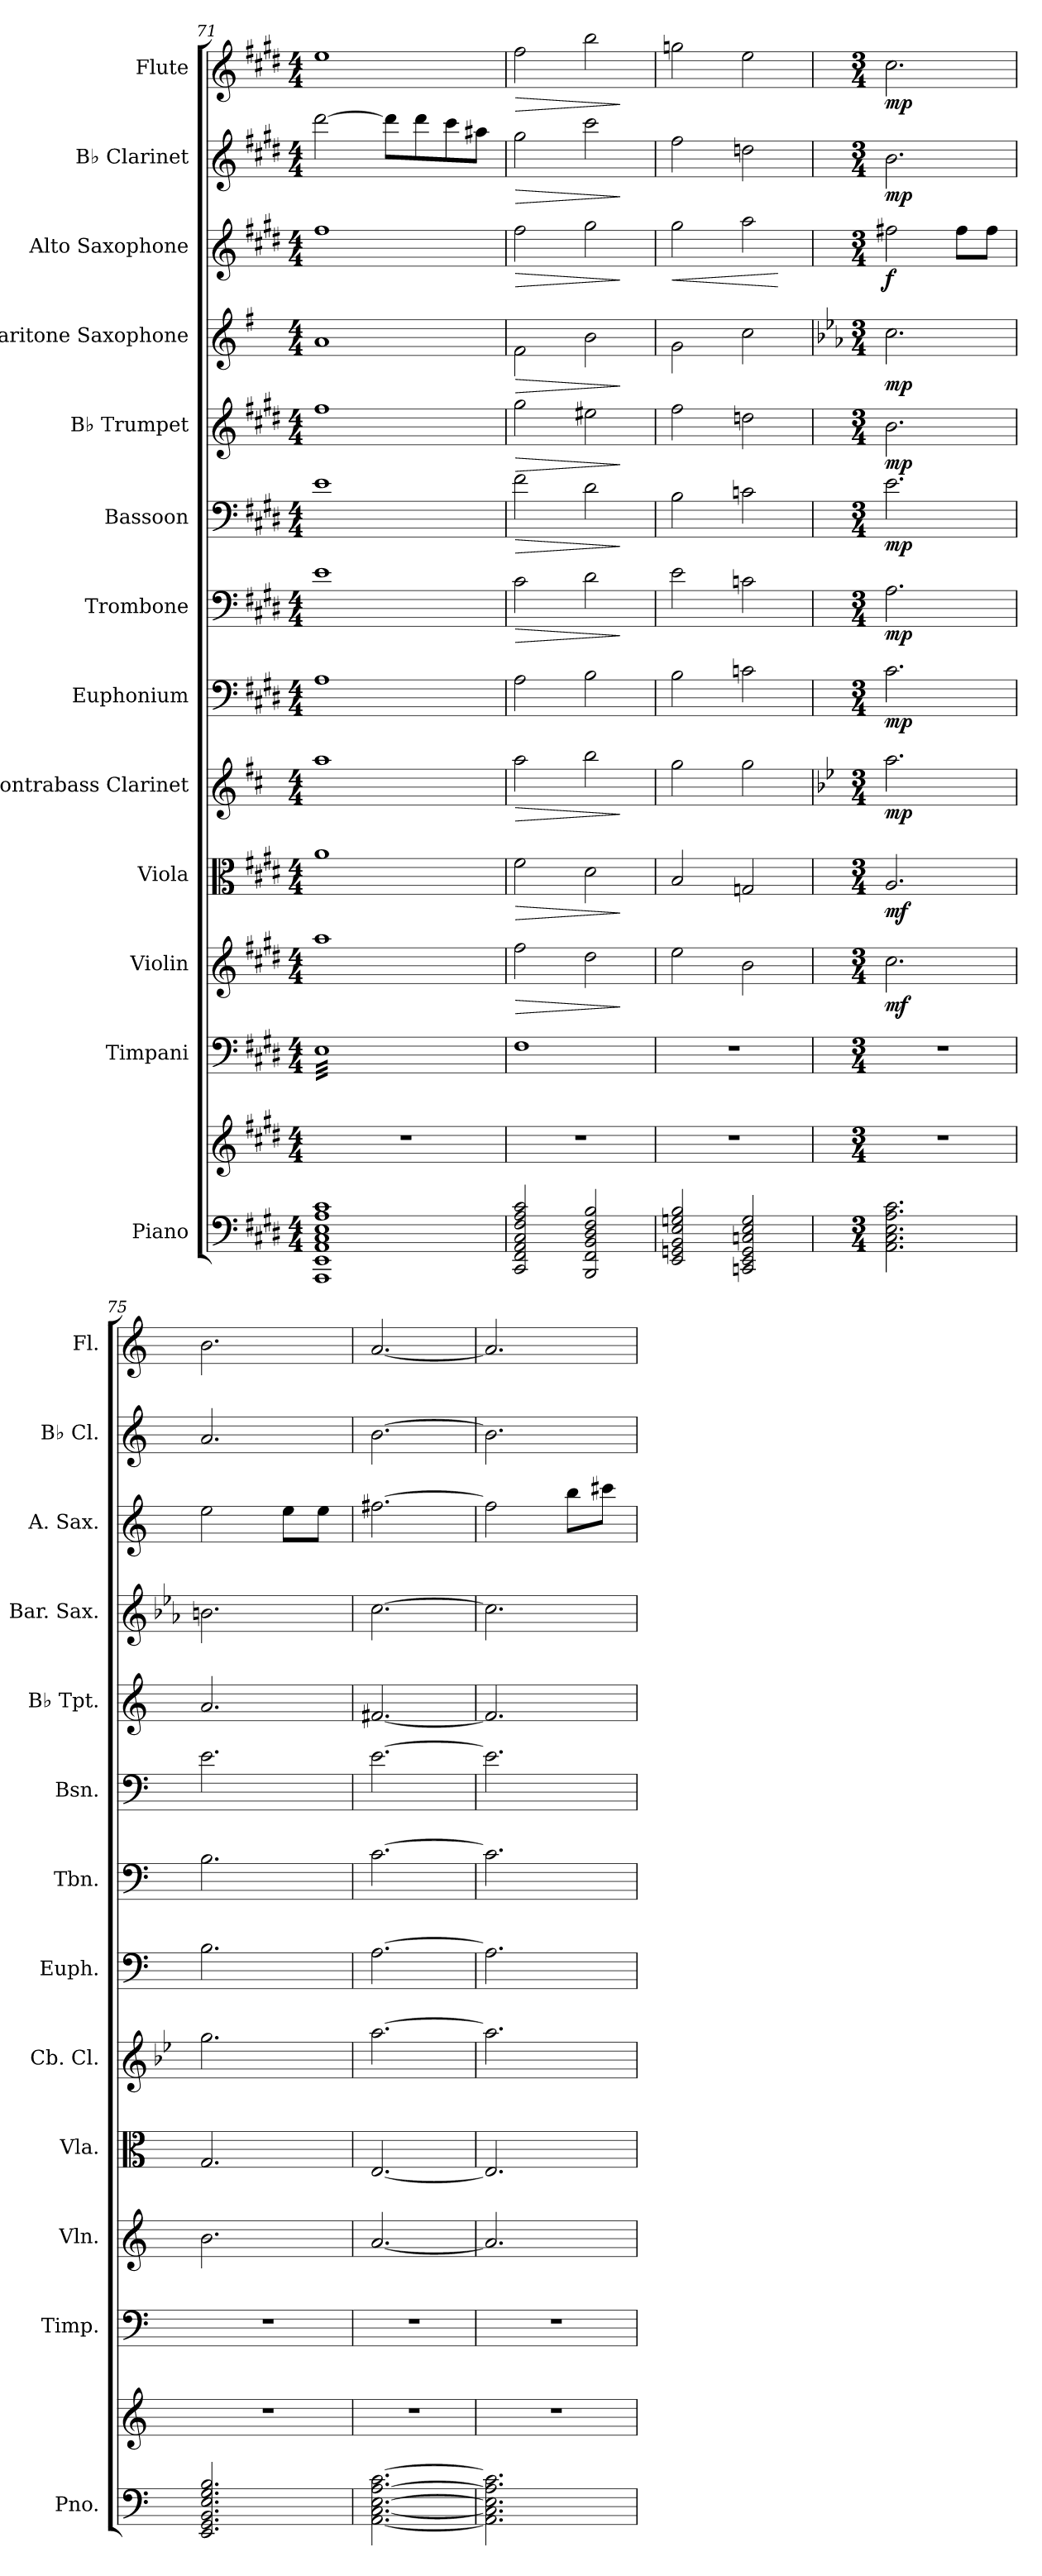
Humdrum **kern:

**kern	**kern	**kern	**kern	**dynam	**kern	**dynam	**kern	**dynam	**kern	**dynam	**kern	**dynam	**kern	**dynam	**kern	**dynam	**kern	**dynam	**kern	**dynam	**kern	**dynam	**kern	**dynam
*part13	*part13	*part12	*part11	*part11	*part10	*part10	*part9	*part9	*part8	*part8	*part7	*part7	*part6	*part6	*part5	*part5	*part4	*part4	*part3	*part3	*part2	*part2	*part1	*part1
*staff14	*staff13	*staff12	*staff11	*staff11	*staff10	*staff10	*staff9	*staff9	*staff8	*staff8	*staff7	*staff7	*staff6	*staff6	*staff5	*staff5	*staff4	*staff4	*staff3	*staff3	*staff2	*staff2	*staff1	*staff1
*I"Piano	*	*I"Timpani	*I"Violin	*	*I"Viola	*	*I"Contrabass Clarinet	*	*I"Euphonium	*	*I"Trombone	*	*I"Bassoon	*	*I"B♭ Trumpet	*	*I"Baritone Saxophone	*	*I"Alto Saxophone	*	*I"B♭ Clarinet	*	*I"Flute	*
*I'Pno.	*	*I'Timp.	*I'Vln.	*	*I'Vla.	*	*I'Cb. Cl.	*	*I'Euph.	*	*I'Tbn.	*	*I'Bsn.	*	*I'B♭ Tpt.	*	*I'Bar. Sax.	*	*I'A. Sax.	*	*I'B♭ Cl.	*	*I'Fl.	*
*clefF4	*clefG2	*clefF4	*clefG2	*	*clefC3	*	*clefG2	*	*clefF4	*	*clefF4	*	*clefF4	*	*clefG2	*	*clefG2	*	*clefG2	*	*clefG2	*	*clefG2	*
*	*	*	*	*	*	*	*ITrd15c26	*	*	*	*	*	*	*	*ITrd1c2	*	*ITrd12c21	*	*ITrd5c9	*	*ITrd1c2	*	*	*
*k[f#c#g#d#]	*k[f#c#g#d#]	*k[f#c#g#d#]	*k[f#c#g#d#]	*	*k[f#c#g#d#]	*	*k[f#c#]	*	*k[f#c#g#d#]	*	*k[f#c#g#d#]	*	*k[f#c#g#d#]	*	*k[f#c#]	*	*k[f#]	*	*k[f#]	*	*k[f#c#]	*	*k[f#c#g#d#]	*
*M4/4	*M4/4	*M4/4	*M4/4	*	*M4/4	*	*M4/4	*	*M4/4	*	*M4/4	*	*M4/4	*	*M4/4	*	*M4/4	*	*M4/4	*	*M4/4	*	*M4/4	*
=71	=71	=71	=71	=71	=71	=71	=71	=71	=71	=71	=71	=71	=71	=71	=71	=71	=71	=71	=71	=71	=71	=71	=71	=71
*	*	*tremolo	*	*	*	*	*	*	*	*	*	*	*	*	*	*	*	*	*	*	*	*	*	*
1AAA 1EE 1AA 1C# 1E 1A 1c#	1r	32ELLL	1aa	.	1a	.	1A	.	1A	.	1e	.	1e	.	1ee	.	1A	.	1a	.	[2ccc#\	.	1ee	.
.	.	32E	.	.	.	.	.	.	.	.	.	.	.	.	.	.	.	.	.	.	.	.	.	.
.	.	32E	.	.	.	.	.	.	.	.	.	.	.	.	.	.	.	.	.	.	.	.	.	.
.	.	32E	.	.	.	.	.	.	.	.	.	.	.	.	.	.	.	.	.	.	.	.	.	.
.	.	32E	.	.	.	.	.	.	.	.	.	.	.	.	.	.	.	.	.	.	.	.	.	.
.	.	32E	.	.	.	.	.	.	.	.	.	.	.	.	.	.	.	.	.	.	.	.	.	.
.	.	32E	.	.	.	.	.	.	.	.	.	.	.	.	.	.	.	.	.	.	.	.	.	.
.	.	32E	.	.	.	.	.	.	.	.	.	.	.	.	.	.	.	.	.	.	.	.	.	.
.	.	32E	.	.	.	.	.	.	.	.	.	.	.	.	.	.	.	.	.	.	.	.	.	.
.	.	32E	.	.	.	.	.	.	.	.	.	.	.	.	.	.	.	.	.	.	.	.	.	.
.	.	32E	.	.	.	.	.	.	.	.	.	.	.	.	.	.	.	.	.	.	.	.	.	.
.	.	32E	.	.	.	.	.	.	.	.	.	.	.	.	.	.	.	.	.	.	.	.	.	.
.	.	32E	.	.	.	.	.	.	.	.	.	.	.	.	.	.	.	.	.	.	.	.	.	.
.	.	32E	.	.	.	.	.	.	.	.	.	.	.	.	.	.	.	.	.	.	.	.	.	.
.	.	32E	.	.	.	.	.	.	.	.	.	.	.	.	.	.	.	.	.	.	.	.	.	.
.	.	32E	.	.	.	.	.	.	.	.	.	.	.	.	.	.	.	.	.	.	.	.	.	.
.	.	32E	.	.	.	.	.	.	.	.	.	.	.	.	.	.	.	.	.	.	8ccc#\L]	.	.	.
.	.	32E	.	.	.	.	.	.	.	.	.	.	.	.	.	.	.	.	.	.	.	.	.	.
.	.	32E	.	.	.	.	.	.	.	.	.	.	.	.	.	.	.	.	.	.	.	.	.	.
.	.	32E	.	.	.	.	.	.	.	.	.	.	.	.	.	.	.	.	.	.	.	.	.	.
.	.	32E	.	.	.	.	.	.	.	.	.	.	.	.	.	.	.	.	.	.	8ccc#\	.	.	.
.	.	32E	.	.	.	.	.	.	.	.	.	.	.	.	.	.	.	.	.	.	.	.	.	.
.	.	32E	.	.	.	.	.	.	.	.	.	.	.	.	.	.	.	.	.	.	.	.	.	.
.	.	32E	.	.	.	.	.	.	.	.	.	.	.	.	.	.	.	.	.	.	.	.	.	.
.	.	32E	.	.	.	.	.	.	.	.	.	.	.	.	.	.	.	.	.	.	8bb\	.	.	.
.	.	32E	.	.	.	.	.	.	.	.	.	.	.	.	.	.	.	.	.	.	.	.	.	.
.	.	32E	.	.	.	.	.	.	.	.	.	.	.	.	.	.	.	.	.	.	.	.	.	.
.	.	32E	.	.	.	.	.	.	.	.	.	.	.	.	.	.	.	.	.	.	.	.	.	.
.	.	32E	.	.	.	.	.	.	.	.	.	.	.	.	.	.	.	.	.	.	8gg#X\J	.	.	.
.	.	32E	.	.	.	.	.	.	.	.	.	.	.	.	.	.	.	.	.	.	.	.	.	.
.	.	32E	.	.	.	.	.	.	.	.	.	.	.	.	.	.	.	.	.	.	.	.	.	.
.	.	32EJJJ	.	.	.	.	.	.	.	.	.	.	.	.	.	.	.	.	.	.	.	.	.	.
*	*	*Xtremolo	*	*	*	*	*	*	*	*	*	*	*	*	*	*	*	*	*	*	*	*	*	*
=72	=72	=72	=72	=72	=72	=72	=72	=72	=72	=72	=72	=72	=72	=72	=72	=72	=72	=72	=72	=72	=72	=72	=72	=72
!	!	!	!	!LO:HP:b	!	!LO:HP:b	!	!LO:HP:b	!	!	!	!LO:HP:b	!	!LO:HP:b	!	!LO:HP:b	!	!LO:HP:b	!	!LO:HP:b	!	!LO:HP:b	!	!LO:HP:b
2CC#/ 2FF#/ 2AA/ 2C#/ 2F#/ 2A/ 2c#/	1r	1F#	2ff#\	>	2f#\	>	2A\	>	2A\	.	2c#\	>	2f#\	>	2ff#\	>	2F#\	>	2a\	>	2ff#\	>	2ff#\	>
2BBB/ 2FF#/ 2BB/ 2D#/ 2F#/ 2B/	.	.	2dd#\	.	2d#\	.	2B\	.	2B\	.	2d#\	.	2d#\	.	2dd#X\	.	2B\	.	2b\	.	2bb\	.	2bb\	.
.	.	.	.	]	.	]	.	]	.	.	.	]	.	]	.	]	.	]	.	]	.	]	.	]
=73	=73	=73	=73	=73	=73	=73	=73	=73	=73	=73	=73	=73	=73	=73	=73	=73	=73	=73	=73	=73	=73	=73	=73	=73
!	!	!	!	!	!	!	!	!	!	!	!	!	!	!	!	!	!	!	!	!LO:HP:b	!	!	!	!
2EE/ 2GGn/ 2BB/ 2E/ 2Gn/ 2B/	1r	1r	2ee\	.	2B/	.	2G\	.	2B\	.	2e\	.	2B\	.	2ee\	.	2G\	.	2b\	<	2ee\	.	2ggn\	.
2CCn/ 2EE/ 2GG/ 2Cn/ 2E/ 2G/	.	.	2b\	.	2Gn/	.	2G\	.	2cn\	.	2cn\	.	2cn\	.	2ccn\	.	2c\	.	2cc\	.	2ccn\	.	2ee\	.
.	.	.	.	.	.	.	.	.	.	.	.	.	.	.	.	.	.	.	.	[	.	.	.	.
=74	=74	=74	=74	=74	=74	=74	=74	=74	=74	=74	=74	=74	=74	=74	=74	=74	=74	=74	=74	=74	=74	=74	=74	=74
*k[]	*k[]	*k[]	*k[]	*	*k[]	*	*k[b-e-]	*	*k[]	*	*k[]	*	*k[]	*	*k[b-e-]	*	*k[b-e-a-]	*	*k[b-e-a-]	*	*k[b-e-]	*	*k[]	*
*M3/4	*M3/4	*M3/4	*M3/4	*	*M3/4	*	*M3/4	*	*M3/4	*	*M3/4	*	*M3/4	*	*M3/4	*	*M3/4	*	*M3/4	*	*M3/4	*	*M3/4	*
!	!	!	!	!LO:DY:b	!	!LO:DY:b	!	!LO:DY:b	!	!LO:DY:b	!	!LO:DY:b	!	!LO:DY:b	!	!LO:DY:b	!	!LO:DY:b	!	!LO:DY:b	!	!LO:DY:b	!	!LO:DY:b
2.AA\ 2.C\ 2.E\ 2.A\ 2.c\	2.r	2.r	2.cc\	mf	2.A/	mf	2.A\	mp	2.c\	mp	2.A\	mp	2.e\	mp	2.a\	mp	2.c\	mp	2an\	f	2.a\	mp	2.cc\	mp
.	.	.	.	.	.	.	.	.	.	.	.	.	.	.	.	.	.	.	8a\L	.	.	.	.	.
.	.	.	.	.	.	.	.	.	.	.	.	.	.	.	.	.	.	.	8a\J	.	.	.	.	.
=75	=75	=75	=75	=75	=75	=75	=75	=75	=75	=75	=75	=75	=75	=75	=75	=75	=75	=75	=75	=75	=75	=75	=75	=75
2.EE/ 2.GG/ 2.BB/ 2.E/ 2.G/ 2.B/	2.r	2.r	2.b\	.	2.G/	.	2.G\	.	2.B\	.	2.B\	.	2.e\	.	2.g/	.	2.Bn\	.	2g\	.	2.g/	.	2.b\	.
.	.	.	.	.	.	.	.	.	.	.	.	.	.	.	.	.	.	.	8g\L	.	.	.	.	.
.	.	.	.	.	.	.	.	.	.	.	.	.	.	.	.	.	.	.	8g\J	.	.	.	.	.
=76	=76	=76	=76	=76	=76	=76	=76	=76	=76	=76	=76	=76	=76	=76	=76	=76	=76	=76	=76	=76	=76	=76	=76	=76
[2.AA\ [2.C\ [2.E\ [2.A\ [2.c\	2.r	2.r	[2.a/	.	[2.E/	.	[2.A\	.	[2.A\	.	[2.c\	.	[2.e\	.	[2.en/	.	[2.c\	.	[2.an\	.	[2.a\	.	[2.a/	.
!!LO:PB:g=z
=77	=77	=77	=77	=77	=77	=77	=77	=77	=77	=77	=77	=77	=77	=77	=77	=77	=77	=77	=77	=77	=77	=77	=77	=77
2.AA\] 2.C\] 2.E\] 2.A\] 2.c\]	2.r	2.r	2.a/]	.	2.E/]	.	2.A\]	.	2.A\]	.	2.c\]	.	2.e\]	.	2.e/]	.	2.c\]	.	2a\]	.	2.a\]	.	2.a/]	.
.	.	.	.	.	.	.	.	.	.	.	.	.	.	.	.	.	.	.	8dd\L	.	.	.	.	.
.	.	.	.	.	.	.	.	.	.	.	.	.	.	.	.	.	.	.	8een\J	.	.	.	.	.
=	=	=	=	=	=	=	=	=	=	=	=	=	=	=	=	=	=	=	=	=	=	=	=	=
*-	*-	*-	*-	*-	*-	*-	*-	*-	*-	*-	*-	*-	*-	*-	*-	*-	*-	*-	*-	*-	*-	*-	*-	*-
